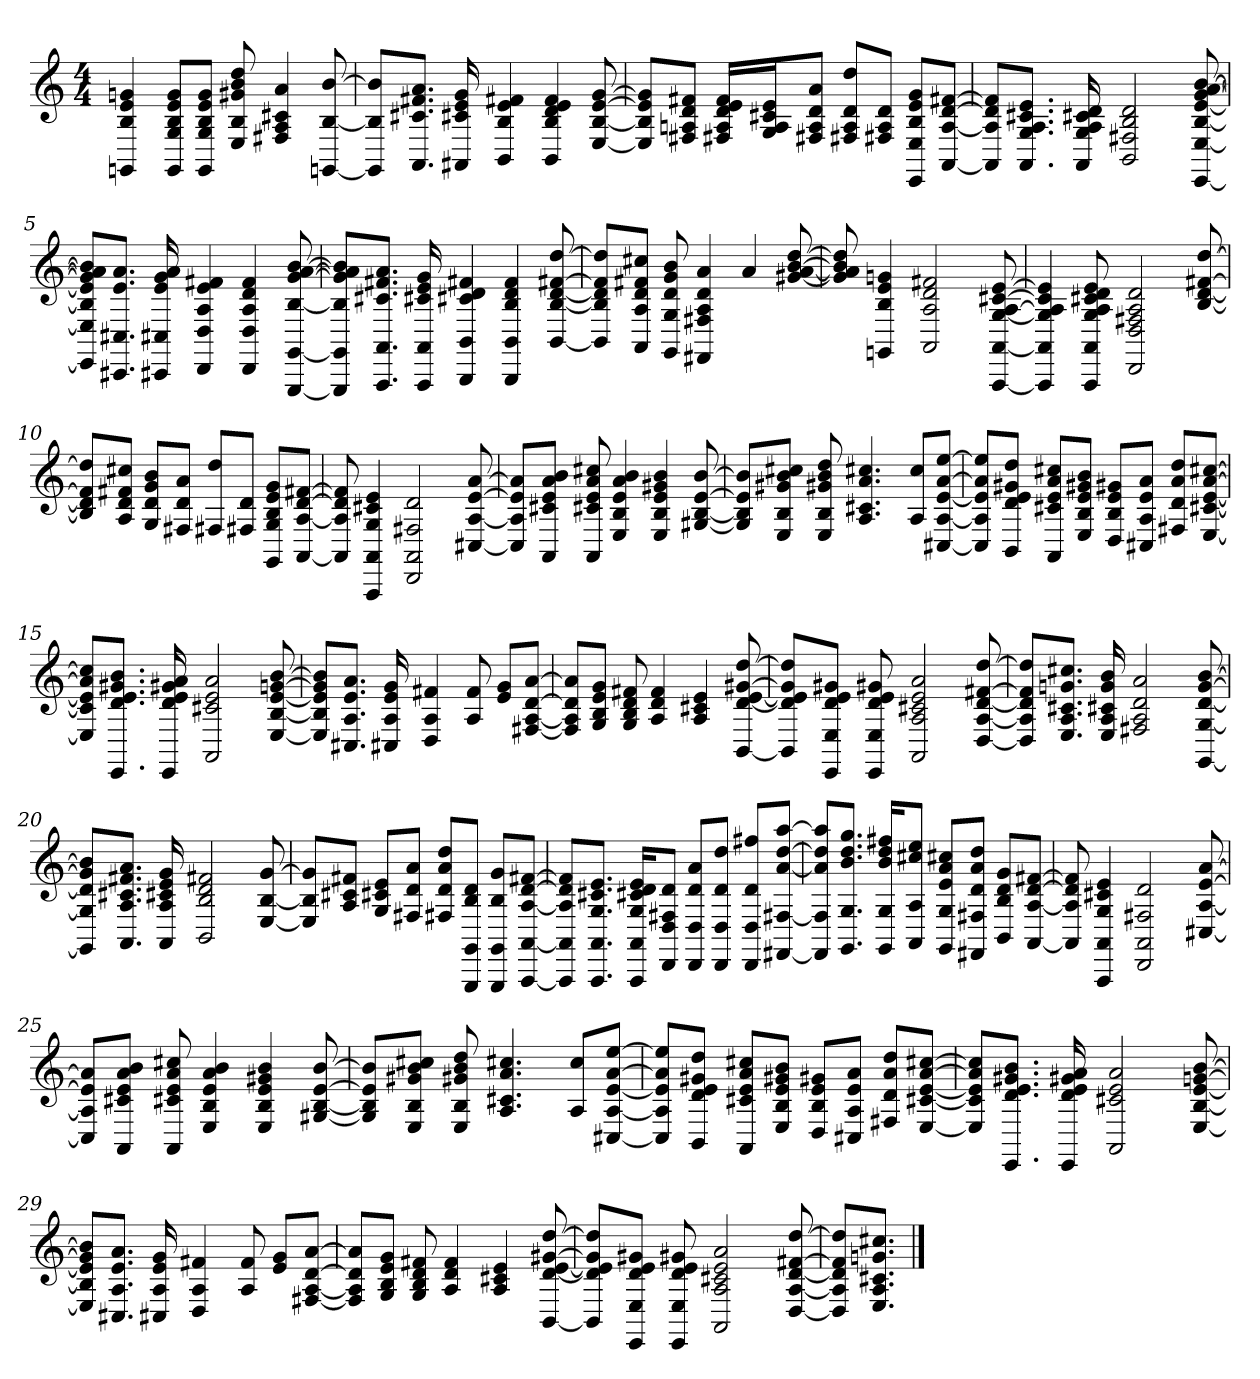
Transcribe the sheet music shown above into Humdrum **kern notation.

**kern
*part1
*staff1
*clefG2
*M4/4
*MM80
=1
4GGn 4B 4e 4gn
8GG/ 8G 8B 8e 8gL
8GG/ 8G 8B 8e 8gJ
8E 8B 8g#X 8b 8dd
4F#X 4A 4c#X 4a
[8GGn [8B [8b
=2
8GG/] 8B] 8b]L
8.AA/ 8.c#X 8.f#X 8.aJ
16AA#X 16c#X 16e 16g
4BB 4B 4e 4f#X
4BB 4B 4d 4e 4f#
[8E [8B [8e [8g
=3
8E/] 8B] 8e] 8g]L
8F#X/ 8An 8d 8f#XJ
16F#X/ 16A 16d 16e 16f#LL
16G/ 16A 16c#X 16eJ
8F#X/ 8A 8d 8aJ
8F#X/ 8A 8d 8ddL
8F#X/ 8A 8dJ
8EE/ 8E 8B 8e 8gL
[8AA/ [8A [8d [8f#XJ
=4
8AA/] 8A] 8d] 8f#]L
8.AA/ 8.G 8.A 8.c#X 8.eJ
16AA 16G 16A 16c#X 16d
2BB 2F#X 2B 2d
[8EE [8E [8B [8e [8g [8a [8b
=5
8EE/] 8E] 8B] 8e] 8g] 8a] 8b]L
8.CC#X/ 8.C#X 8.e 8.aJ
16CC#X 16C#X 16e 16g 16a
4DD 4D 4A 4e 4f#X
4DD 4D 4A 4d 4f#
[8GGG [8GG [8B [8g [8a [8b
=6
8GGG/] 8GG] 8B] 8g] 8a] 8b]L
8.AAA/ 8.AA 8.c#X 8.f#X 8.aJ
16AAA 16AA 16c#X 16e 16g
4BBB 4BB 4c#X 4d 4f#X
4BBB 4BB 4B 4d 4f#
[8BB [8B [8d [8f#X [8dd
=7
8BB/] 8B] 8d] 8f#] 8dd]L
8AA/ 8A 8d 8f#X 8cc#XJ
8GG 8G 8d 8g 8b
4FF#X 4F#X 4A 4d 4a
4a
[8g#X [8a [8b [8dd
=8
8g#] 8a] 8b] 8dd]
4GGn 4B 4e 4gn
2AA 2A 2d 2f#X
[8AAA [8AA [8G [8A [8c#X [8e
=9
4AAA] 4AA] 4G] 4A] 4c#] 4e]
8AAA 8AA 8G 8A 8c#X 8d 8e
2DD 2D 2F#X 2A 2d
[8B [8d [8f#X [8dd
=10
8B/] 8d] 8f#] 8dd]L
8A/ 8d 8f#X 8cc#XJ
8G/ 8d 8g 8bL
8F#X/ 8d 8aJ
8F#X/ 8ddL
8F#X/ 8dJ
8GG/ 8G 8B 8e 8gL
[8AA/ [8A [8d [8f#XJ
=11
8AA] 8A] 8d] 8f#]
4AAA 4AA 4G 4c#X 4e
2DD 2AA 2F#X 2d
[8C#X [8A [8e [8a
=12
8C#/] 8A] 8e] 8a]L
8AA/ 8c#X 8e 8a 8bJ
8AA 8c#X 8e 8a 8cc#X
4E 4B 4e 4a 4b
4E 4B 4e 4g#X 4b
[8G#X [8B [8e [8b
=13
8G#/] 8B] 8e] 8b]L
8E/ 8B 8g#X 8b 8cc#XJ
8E 8B 8g#X 8b 8dd
4.A 4.c#X 4.a 4.cc#X
8A/ 8cc#L
[8C#X/ [8A [8e [8a [8eeJ
=14
8C#/] 8A] 8e] 8a] 8ee]L
8BB/ 8d 8e 8g#X 8ddJ
8AA/ 8c#X 8e 8a 8cc#XL
8E/ 8B 8e 8g#X 8bJ
8D/ 8B 8e 8g#XL
8C#X/ 8A 8e 8aJ
8F#X/ 8d 8a 8ddL
[8E/ [8c#X [8e [8a [8cc#XJ
=15
8E/] 8c#] 8e] 8a] 8cc#]L
8.EE/ 8.d 8.e 8.g#X 8.bJ
16EE 16d 16e 16g#X 16a
2AA 2c#X 2e 2a
[8E [8B [8e [8gn [8b
=16
8E/] 8B] 8e] 8g] 8b]L
8.C#X/ 8.A 8.e 8.aJ
16C#X 16A 16e 16g
4D 4A 4f#X
8A 8f#
8e/ 8gL
[8F#X/ [8A [8d [8aJ
=17
8F#/] 8A] 8d] 8a]L
8G/ 8B 8e 8gJ
8G 8B 8d 8f#X
4A 4d 4f#
4A 4c#X 4e
[8BB [8d [8e [8g#X [8dd
=18
8BB/] 8d] 8e] 8g#] 8dd]L
8EE/ 8E 8d 8e 8g#XJ
8EE 8E 8d 8e 8g#X
2AA 2A 2c#X 2e 2a
[8D [8A [8d [8f#X [8dd
=19
8D/] 8A] 8d] 8f#] 8dd]L
8.E/ 8.A 8.c#X 8.gn 8.cc#XJ
16E 16A 16c#X 16g 16b
2F#X 2A 2d 2a
[8GG [8G [8d [8g [8b
=20
8GG/] 8G] 8d] 8g] 8b]L
8.AA/ 8.A 8.c#X 8.f#X 8.aJ
16AA 16A 16c#X 16e 16g
2BB 2B 2d 2f#X
[8E [8B [8g
=21
8E/] 8B] 8g]L
8A/ 8c#X 8f#XJ
8G/ 8c#X 8eL
8F#X/ 8d 8aJ
8F#X/ 8d 8a 8ddL
8GGG/ 8GG 8B 8dJ
8GGG/ 8GG 8B 8gL
[8AAA/ [8AA [8A [8d [8f#XJ
=22
8AAA/] 8AA] 8A] 8d] 8f#]L
8.AAA/ 8.AA 8.G 8.c#X 8.eJ
16AAA/ 16AA 16G 16c#X 16d 16eKL
8DD/ 8D 8F#X 8dJ
8DD/ 8D 8d 8aL
8DD/ 8D 8d 8ddJ
8DD/ 8D 8d 8ff#XL
[8FF#X/ [8F#X [8a [8dd [8aaJ
=23
8FF#/] 8F#] 8a] 8dd] 8aa]L
8.GG/ 8.G 8.b 8.dd 8.ggJ
16GG/ 16G 16b 16dd 16ff#XKL
8AA/ 8A 8cc#X 8eeJ
8GG/ 8G 8e 8a 8cc#XL
8FF#X/ 8F#X 8d 8a 8ddJ
8BB/ 8B 8d 8gL
[8AA/ [8A [8d [8f#XJ
=24
8AA] 8A] 8d] 8f#]
4AAA 4AA 4G 4c#X 4e
2DD 2AA 2F#X 2d
[8C#X [8A [8e [8a
=25
8C#/] 8A] 8e] 8a]L
8AA/ 8c#X 8e 8a 8bJ
8AA 8c#X 8e 8a 8cc#X
4E 4B 4e 4a 4b
4E 4B 4e 4g#X 4b
[8G#X [8B [8e [8b
=26
8G#/] 8B] 8e] 8b]L
8E/ 8B 8g#X 8b 8cc#XJ
8E 8B 8g#X 8b 8dd
4.A 4.c#X 4.a 4.cc#X
8A/ 8cc#L
[8C#X/ [8A [8e [8a [8eeJ
=27
8C#/] 8A] 8e] 8a] 8ee]L
8BB/ 8d 8e 8g#X 8ddJ
8AA/ 8c#X 8e 8a 8cc#XL
8E/ 8B 8e 8g#X 8bJ
8D/ 8B 8e 8g#XL
8C#X/ 8A 8e 8aJ
8F#X/ 8d 8a 8ddL
[8E/ [8c#X [8e [8a [8cc#XJ
=28
8E/] 8c#] 8e] 8a] 8cc#]L
8.EE/ 8.d 8.e 8.g#X 8.bJ
16EE 16d 16e 16g#X 16a
2AA 2c#X 2e 2a
[8E [8B [8e [8gn [8b
=29
8E/] 8B] 8e] 8g] 8b]L
8.C#X/ 8.A 8.e 8.aJ
16C#X 16A 16e 16g
4D 4A 4f#X
8A 8f#
8e/ 8gL
[8F#X/ [8A [8d [8aJ
=30
8F#/] 8A] 8d] 8a]L
8G/ 8B 8e 8gJ
8G 8B 8d 8f#X
4A 4d 4f#
4A 4c#X 4e
[8BB [8d [8e [8g#X [8dd
=31
8BB/] 8d] 8e] 8g#] 8dd]L
8EE/ 8E 8d 8e 8g#XJ
8EE 8E 8d 8e 8g#X
2AA 2A 2c#X 2e 2a
[8D [8A [8d [8f#X [8dd
=32
8D] 8A] 8d] 8f#] 8dd]
8.E 8.A 8.c#X 8.gn 8.cc#XJ
==
*-
